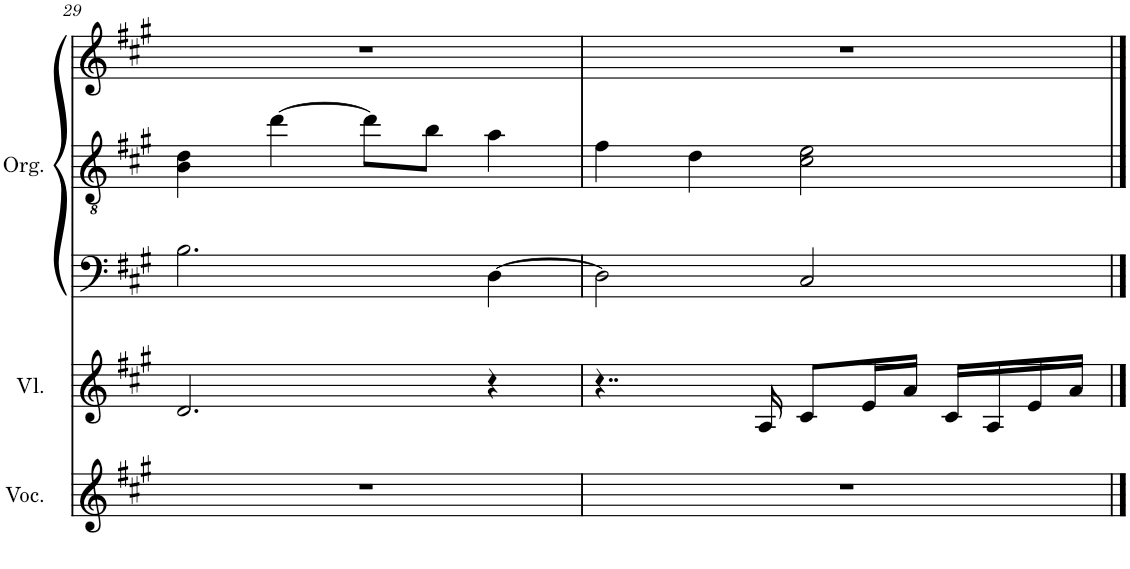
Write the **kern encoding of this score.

**kern	**kern	**kern	**kern	**kern
*part3	*part2	*part1	*part1	*part1
*staff5	*staff4	*staff3	*staff2	*staff1
*I"Vocal	*I"Violine	*I"Pipe Organ	*	*
*I'Voc.	*I'Vl.	*I'Org.	*	*
!!LO:PB:g=z
*clefG2	*clefG2	*clefF4	*clefGv2	*clefG2
*k[f#c#g#]	*k[f#c#g#]	*k[f#c#g#]	*k[f#c#g#]	*k[f#c#g#]
*M4/4	*M4/4	*M4/4	*M4/4	*M4/4
=29	=29	=29	=29	=29
1r	2.d/	2.B\	4B\ 4d\	1r
.	.	.	[4dd\	.
.	.	.	8dd\L]	.
.	.	.	8b\J	.
.	4r	[4D\	4a\	.
=30	=30	=30	=30	=30
1r	4..r	2D\]	4f#\	1r
.	.	.	4d\	.
.	16A/	.	.	.
.	8c#/L	2C#/	2c#\ 2e\	.
.	16e/L	.	.	.
.	16a/JJ	.	.	.
.	16c#/LL	.	.	.
.	16A/	.	.	.
.	16e/	.	.	.
.	16a/JJ	.	.	.
==	==	==	==	==
*-	*-	*-	*-	*-
